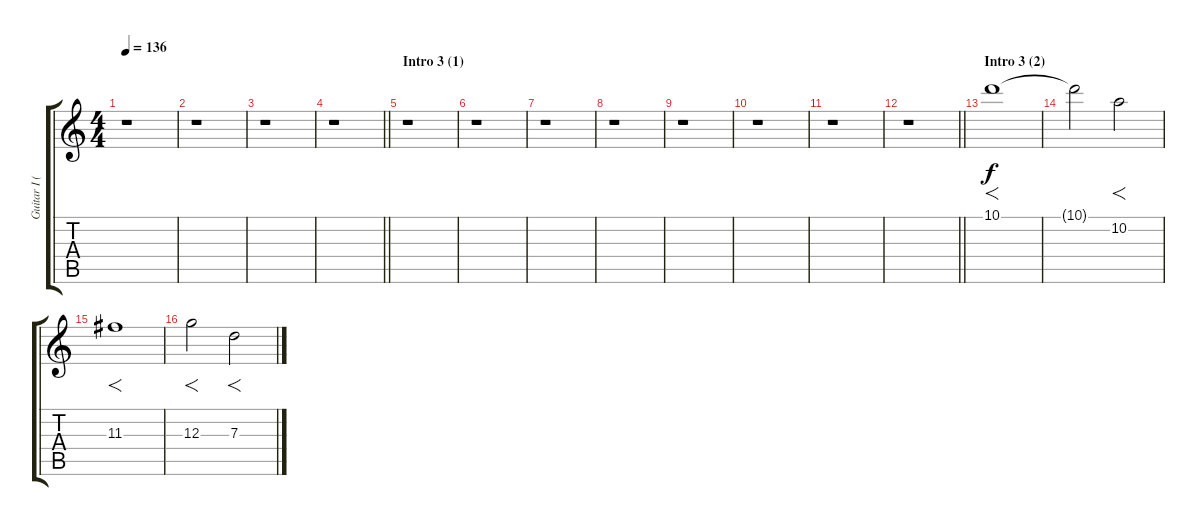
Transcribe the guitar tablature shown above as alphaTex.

\track ("Guitar I (Daita)" "Guitar I (") {instrument distortionguitar}
\staff {score tabs}
\tuning (E4 B3 G3 D3 A2 E2) {hide}
\ts (4 4)
\tempo 136
\clef g2
\ks c
r.1{dy f} |
r.1 |
r.1 |
\barLineRight lightlight
r.1 |
\section ("" "Intro 3 (1)")
r.1 |
r.1 |
r.1 |
r.1 |
r.1 |
r.1 |
r.1 |
\barLineRight lightlight
r.1 |
\section ("" "Intro 3 (2)")
10.1.1{f} |
10.1{t}.2 10.2.2{f} |
11.3.1{f} |
12.3.2{f} 7.3.2{f}
